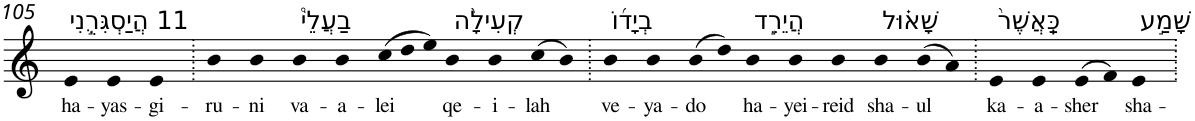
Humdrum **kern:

**kern	**text
*part1	*part1
*staff1	*staff1
*I"Piano	*
*I'Pno	*
!!LO:PB:g=z
*clefG2	*
*k[]	*
=105	=105
!LO:TX:a:t=11 הֲיַסְגִּרֻ֣נִי	!
!	!LO:LY:b
4e	ha-
!	!LO:LY:b
4e	-yas-
!	!LO:LY:b
4e	-gi-
=106.	=106.
!	!LO:LY:b
4b	-ru-
!	!LO:LY:b
4b	-ni
!LO:TX:a:t=בַעֲלֵי֩	!
!	!LO:LY:b
4b	va-
!	!LO:LY:b
4b	-a-
*Xtuplet	*
!	!LO:LY:b
(>12cc	-lei
12dd	.
12ee)	.
!LO:TX:a:t=קְעִילָ֨ה	!
!	!LO:LY:b
4b	qe-
!	!LO:LY:b
4b	-i-
!	!LO:LY:b
(>8cc	-lah
8b)	.
=107.	=107.
!LO:TX:a:t=בְיָד֜וֹ	!
!	!LO:LY:b
4b	ve-
!	!LO:LY:b
4b	-ya-
!	!LO:LY:b
(>8b	-do
8dd)	.
!LO:TX:a:t=הֲיֵרֵ֣ד	!
!	!LO:LY:b
4b	ha-
!	!LO:LY:b
4b	-yei-
!	!LO:LY:b
4b	-reid
!LO:TX:a:t=שָׁא֗וּל	!
!	!LO:LY:b
4b	sha-
!	!LO:LY:b
(>8b	-ul
8a)	.
=108.	=108.
!LO:TX:a:t=כַּֽאֲשֶׁר֙	!
!	!LO:LY:b
4e	ka-
!	!LO:LY:b
4e	-a-
!	!LO:LY:b
(>8e	-sher
8f)	.
!LO:TX:a:t=שָׁמַ֣ע	!
!	!LO:LY:b
4e	sha-
=.	=.
*-	*-
